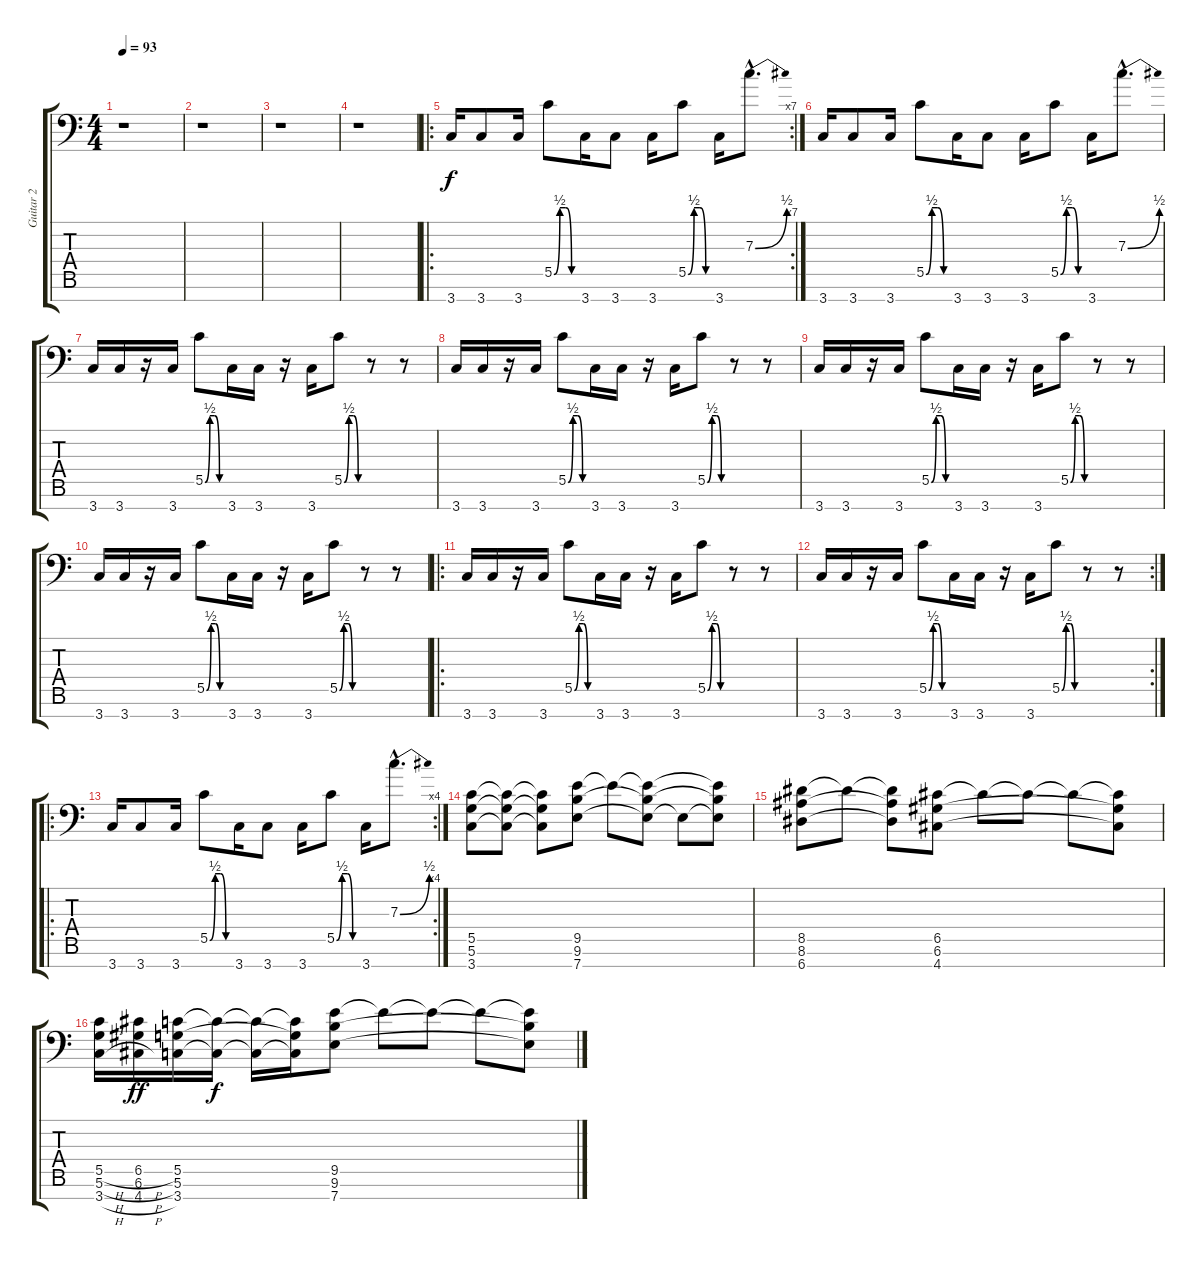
\track ("Guitar 2" "Guitar 2") {instrument distortionguitar}
\staff {score tabs}
\tuning (D4 A3 F3 C3 G2 D2 A1) {hide}
\ts (4 4)
\tempo 93
\clef f4
\ks c
r.1{dy f instrument distortionguitar} |
r.1 |
r.1 |
r.1 |
\ro
\rc 7
3.7.16 3.7.8 3.7.16 5.5{be (custom 0 0 15 2 30 2 45 0 60 0)}.8 3.7.16 3.7.8 3.7.16 5.5{be (custom 0 0 15 2 30 2 45 0 60 0)}.8 3.7.16 7.3{be (bend 0 0 60 2) hac}.8{d} |
3.7.16 3.7.8 3.7.16 5.5{be (custom 0 0 15 2 30 2 45 0 60 0)}.8 3.7.16 3.7.8 3.7.16 5.5{be (custom 0 0 15 2 30 2 45 0 60 0)}.8 3.7.16 7.3{be (bend 0 0 60 2) hac}.8{d} |
3.7.16{volume 12 instrument overdrivenguitar} 3.7.16 r.16 3.7.16 5.5{be (custom 0 0 15 2 30 2 45 0 60 0)}.8 3.7.16 3.7.16 r.16 3.7.16 5.5{be (custom 0 0 15 2 30 2 45 0 60 0)}.8 r.8 r.8 |
3.7.16 3.7.16 r.16 3.7.16 5.5{be (custom 0 0 15 2 30 2 45 0 60 0)}.8 3.7.16 3.7.16 r.16 3.7.16 5.5{be (custom 0 0 15 2 30 2 45 0 60 0)}.8 r.8 r.8 |
3.7.16 3.7.16 r.16 3.7.16 5.5{be (custom 0 0 15 2 30 2 45 0 60 0)}.8 3.7.16 3.7.16 r.16 3.7.16 5.5{be (custom 0 0 15 2 30 2 45 0 60 0)}.8 r.8 r.8 |
3.7.16 3.7.16 r.16 3.7.16 5.5{be (custom 0 0 15 2 30 2 45 0 60 0)}.8 3.7.16 3.7.16 r.16 3.7.16 5.5{be (custom 0 0 15 2 30 2 45 0 60 0)}.8 r.8 r.8 |
\ro
3.7.16 3.7.16 r.16 3.7.16 5.5{be (custom 0 0 15 2 30 2 45 0 60 0)}.8 3.7.16 3.7.16 r.16 3.7.16 5.5{be (custom 0 0 15 2 30 2 45 0 60 0)}.8 r.8 r.8 |
\rc 2
3.7.16 3.7.16 r.16 3.7.16 5.5{be (custom 0 0 15 2 30 2 45 0 60 0)}.8 3.7.16 3.7.16 r.16 3.7.16 5.5{be (custom 0 0 15 2 30 2 45 0 60 0)}.8 r.8 r.8 |
\ro
\rc 4
3.7.16{volume 13 instrument distortionguitar} 3.7.8 3.7.16 5.5{be (custom 0 0 15 2 30 2 45 0 60 0)}.8 3.7.16 3.7.8 3.7.16 5.5{be (custom 0 0 15 2 30 2 45 0 60 0)}.8 3.7.16 7.3{be (bend 0 0 60 2) hac}.8{d} |
(5.5 5.6 3.7).8 (5.5{t} 5.6{t} 3.7{t}).8 (5.5{t} 5.6{t} 3.7{t}).8 (9.5 9.6 7.7).8 9.5{t}.8 (9.5{t} 9.6{t} 7.7{t}).8 7.7{t}.8 (9.5{t} 9.6{t} 7.7{t}).8 |
(8.5 8.6 6.7).8 8.5{t}.8 (8.5{t} 8.6{t} 6.7{t}).8 (6.5 6.6 4.7).8 6.5{t}.8 6.5{t}.8 6.5{t}.8 (6.5{t} 6.6{t} 4.7{t}).8 |
(5.5{h} 5.6{h} 3.7{h}).16 (6.5{h} 6.6{h} 4.7{h}).16{dy ff} (5.5 5.6 3.7).16 (5.5{t} 3.7{t}).16{dy f} (5.5{t} 3.7{t}).16 (5.5{t} 5.6{t} 3.7{t}).16 (9.5 9.6 7.7).8 9.5{t}.8 9.5{t}.8 9.5{t}.8 (9.5{t} 9.6{t} 7.7{t}).8
